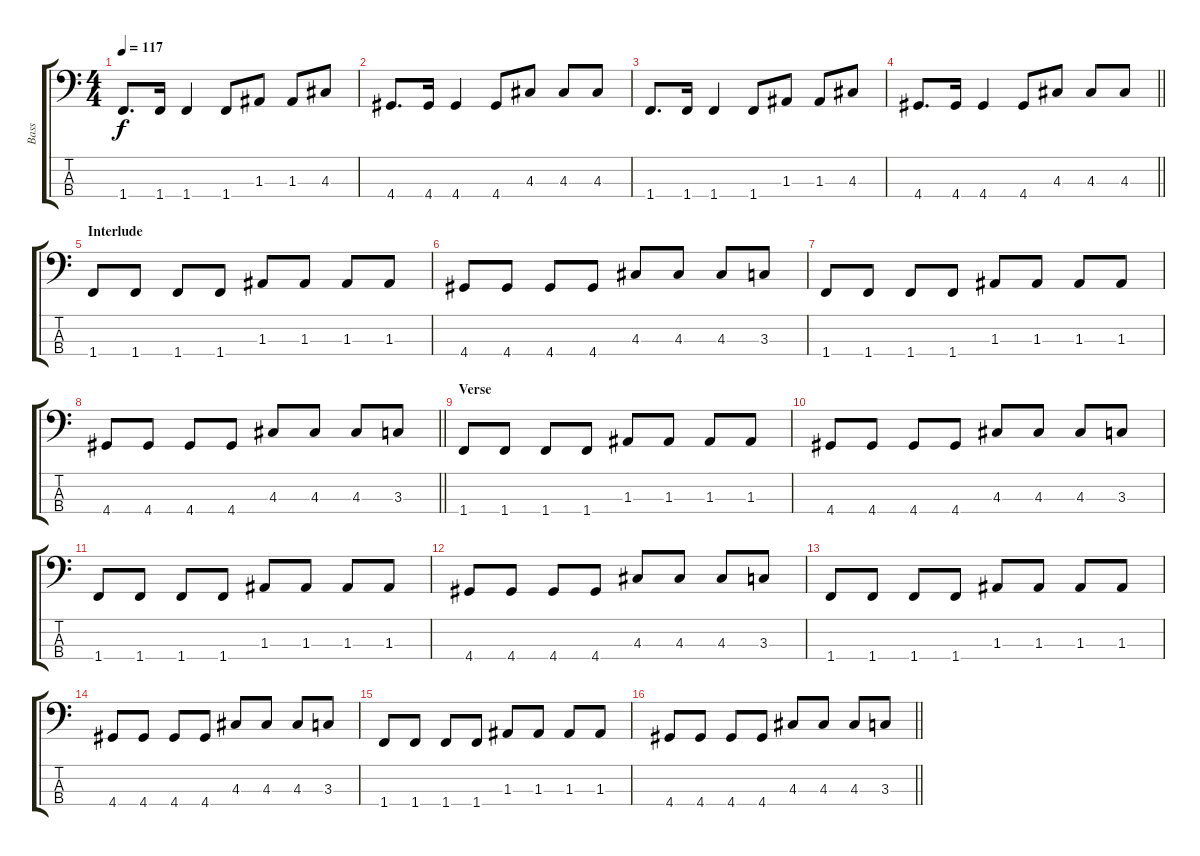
\track ("Bass" "Bass") {instrument electricbassfinger}
\staff {score tabs}
\tuning (G2 D2 A1 E1) {hide}
\ts (4 4)
\tempo 117
\clef f4
\ks c
1.4.8{d dy f} 1.4.16 1.4.4 1.4.8 1.3.8 1.3.8 4.3.8 |
4.4.8{d} 4.4.16 4.4.4 4.4.8 4.3.8 4.3.8 4.3.8 |
1.4.8{d} 1.4.16 1.4.4 1.4.8 1.3.8 1.3.8 4.3.8 |
\barLineRight lightlight
4.4.8{d} 4.4.16 4.4.4 4.4.8 4.3.8 4.3.8 4.3.8 |
\section ("" "Interlude")
1.4.8 1.4.8 1.4.8 1.4.8 1.3.8 1.3.8 1.3.8 1.3.8 |
4.4.8 4.4.8 4.4.8 4.4.8 4.3.8 4.3.8 4.3.8 3.3.8 |
1.4.8 1.4.8 1.4.8 1.4.8 1.3.8 1.3.8 1.3.8 1.3.8 |
\barLineRight lightlight
4.4.8 4.4.8 4.4.8 4.4.8 4.3.8 4.3.8 4.3.8 3.3.8 |
\section ("" "Verse")
1.4.8 1.4.8 1.4.8 1.4.8 1.3.8 1.3.8 1.3.8 1.3.8 |
4.4.8 4.4.8 4.4.8 4.4.8 4.3.8 4.3.8 4.3.8 3.3.8 |
1.4.8 1.4.8 1.4.8 1.4.8 1.3.8 1.3.8 1.3.8 1.3.8 |
4.4.8 4.4.8 4.4.8 4.4.8 4.3.8 4.3.8 4.3.8 3.3.8 |
1.4.8 1.4.8 1.4.8 1.4.8 1.3.8 1.3.8 1.3.8 1.3.8 |
4.4.8 4.4.8 4.4.8 4.4.8 4.3.8 4.3.8 4.3.8 3.3.8 |
1.4.8 1.4.8 1.4.8 1.4.8 1.3.8 1.3.8 1.3.8 1.3.8 |
\barLineRight lightlight
4.4.8 4.4.8 4.4.8 4.4.8 4.3.8 4.3.8 4.3.8 3.3.8
